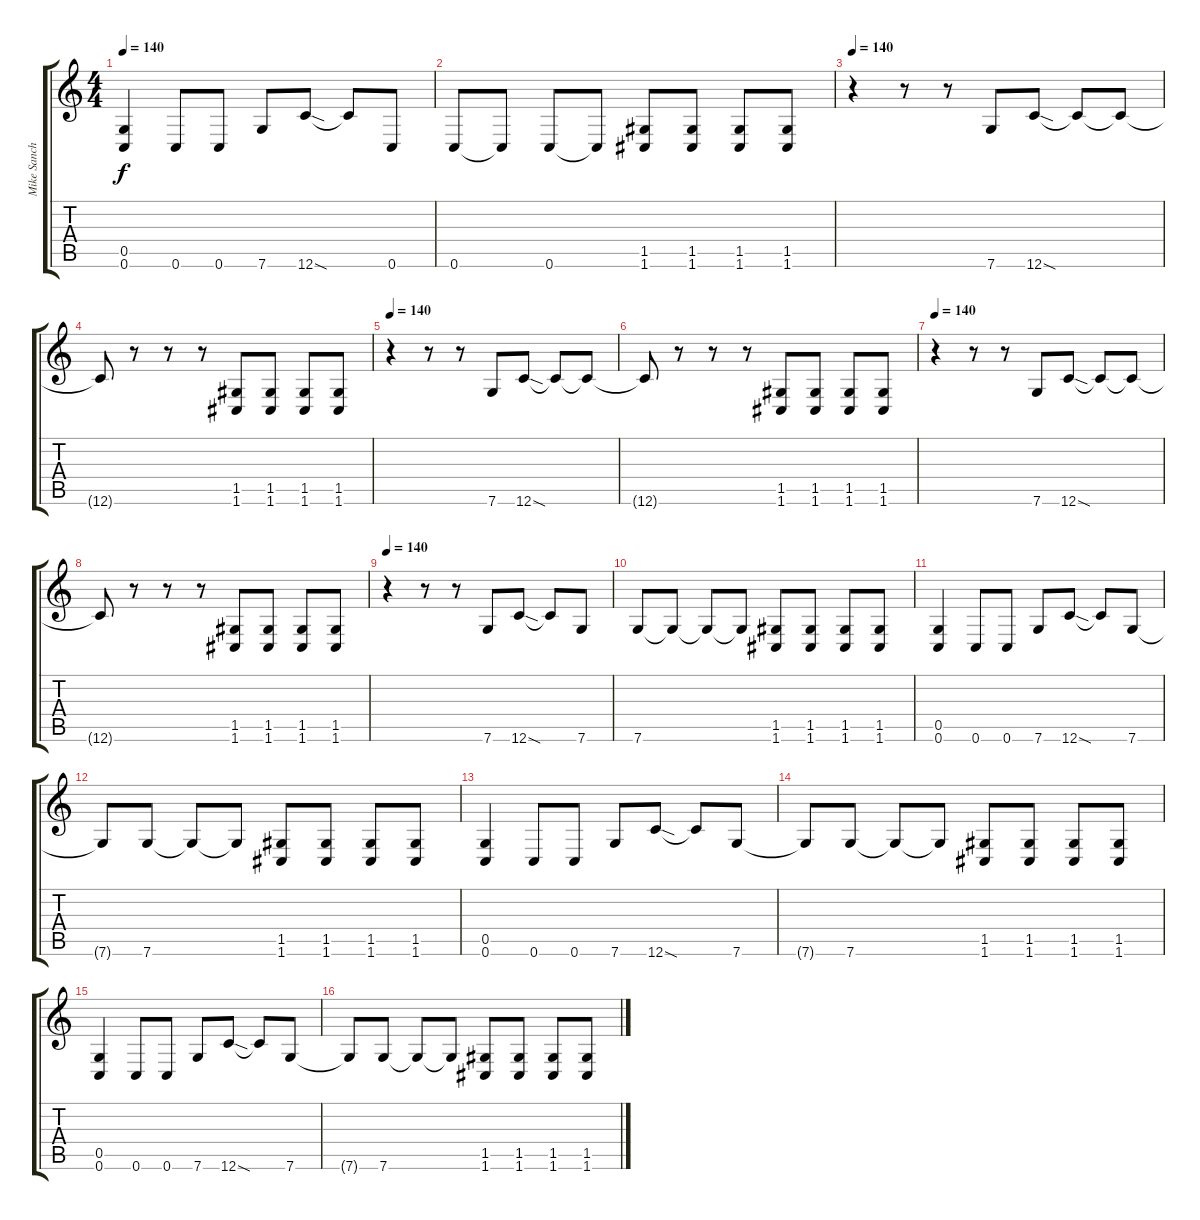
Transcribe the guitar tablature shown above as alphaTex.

\track ("Mike Sanchez" "Mike Sanch") {instrument distortionguitar}
\staff {score tabs}
\tuning (D4 A3 F3 C3 G2 C2) {hide}
\ts (4 4)
\tempo 140
\clef g2
\ks c
(0.5 0.6).4{dy f} 0.6.8 0.6.8 7.6.8 12.6{sod}.8 12.6{t}.8 0.6.8 |
0.6.8 0.6{t}.8 0.6.8 0.6{t}.8 (1.5 1.6).8 (1.5 1.6).8 (1.5 1.6).8 (1.5 1.6).8 |
\tempo 140
r.4 r.8 r.8 7.6.8 12.6{sod}.8 12.6{t}.8 12.6{t}.8 |
12.6{t}.8 r.8 r.8 r.8 (1.5 1.6).8 (1.5 1.6).8 (1.5 1.6).8 (1.5 1.6).8 |
\tempo 140
r.4 r.8 r.8 7.6.8 12.6{sod}.8 12.6{t}.8 12.6{t}.8 |
12.6{t}.8 r.8 r.8 r.8 (1.5 1.6).8 (1.5 1.6).8 (1.5 1.6).8 (1.5 1.6).8 |
\tempo 140
r.4 r.8 r.8 7.6.8 12.6{sod}.8 12.6{t}.8 12.6{t}.8 |
12.6{t}.8 r.8 r.8 r.8 (1.5 1.6).8 (1.5 1.6).8 (1.5 1.6).8 (1.5 1.6).8 |
\tempo 140
r.4 r.8 r.8 7.6.8 12.6{sod}.8 12.6{t}.8 7.6.8 |
7.6.8 7.6{t}.8 7.6{t}.8 7.6{t}.8 (1.5 1.6).8 (1.5 1.6).8 (1.5 1.6).8 (1.5 1.6).8 |
(0.5 0.6).4 0.6.8 0.6.8 7.6.8 12.6{sod}.8 12.6{t}.8 7.6.8 |
7.6{t}.8 7.6.8 7.6{t}.8 7.6{t}.8 (1.5 1.6).8 (1.5 1.6).8 (1.5 1.6).8 (1.5 1.6).8 |
(0.5 0.6).4 0.6.8 0.6.8 7.6.8 12.6{sod}.8 12.6{t}.8 7.6.8 |
7.6{t}.8 7.6.8 7.6{t}.8 7.6{t}.8 (1.5 1.6).8 (1.5 1.6).8 (1.5 1.6).8 (1.5 1.6).8 |
(0.5 0.6).4 0.6.8 0.6.8 7.6.8 12.6{sod}.8 12.6{t}.8 7.6.8 |
7.6{t}.8 7.6.8 7.6{t}.8 7.6{t}.8 (1.5 1.6).8 (1.5 1.6).8 (1.5 1.6).8 (1.5 1.6).8
